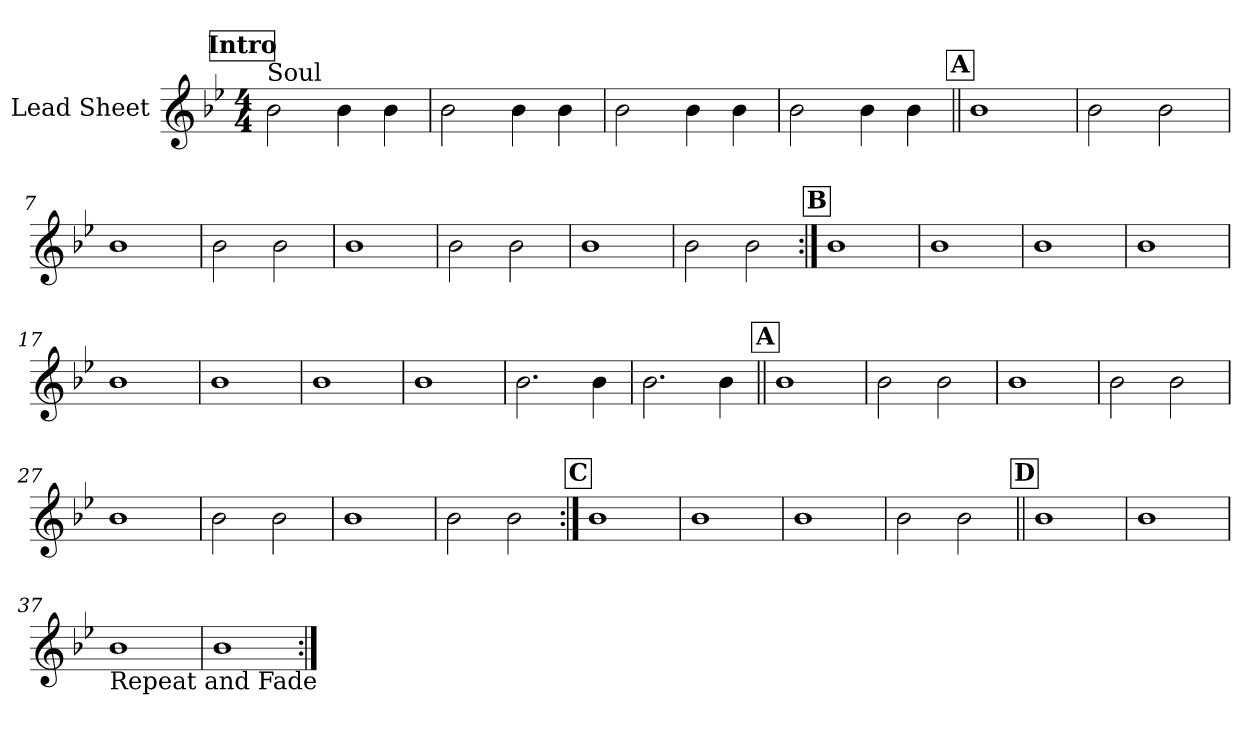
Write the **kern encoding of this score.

**kern
*part1
*staff1
*I"Lead Sheet
*clefG2
*k[b-e-]
*B-:
*M4/4
*MM106
!!LO:REH:place=s1:a:fs=14:t=Intro
=1
!LO:TX:a:t=Soul
2b-\
4b-\
4b-\
=2
2b-\
4b-\
4b-\
=3
2b-\
4b-\
4b-\
=4
2b-\
4b-\
4b-\
!!LO:LB:g=z
!!LO:REH:place=s1:a:fs=14:t=A
=5||
1b-
=6
2b-\
2b-\
=7
1b-
=8
2b-\
2b-\
!!LO:LB:g=z
=9
1b-
=10
2b-\
2b-\
=11
1b-
=12
2b-\
2b-\
!!LO:LB:g=z
!!LO:REH:place=s1:a:fs=14:t=B
=13:|!
1b-
=14
1b-
=15
1b-
=16
1b-
!!LO:LB:g=z
=17
1b-
=18
1b-
=19
1b-
=20
1b-
!!LO:LB:g=z
=21
2.b-\
4b-\
=22
2.b-\
4b-\
!!LO:LB:g=z
!!LO:REH:place=s1:a:fs=14:t=A
=23||
1b-
=24
2b-\
2b-\
=25
1b-
=26
2b-\
2b-\
!!LO:LB:g=z
=27
1b-
=28
2b-\
2b-\
=29
1b-
=30
2b-\
2b-\
!!LO:LB:g=z
!!LO:REH:place=s1:a:fs=14:t=C
=31:|!
1b-
=32
1b-
=33
1b-
=34
2b-\
2b-\
!!LO:LB:g=z
!!LO:REH:place=s1:a:fs=14:t=D
=35||
1b-
=36
1b-
=37
!LO:TX:b:t=Repeat and Fade
1b-
=38
1b-
=:|!
*-
